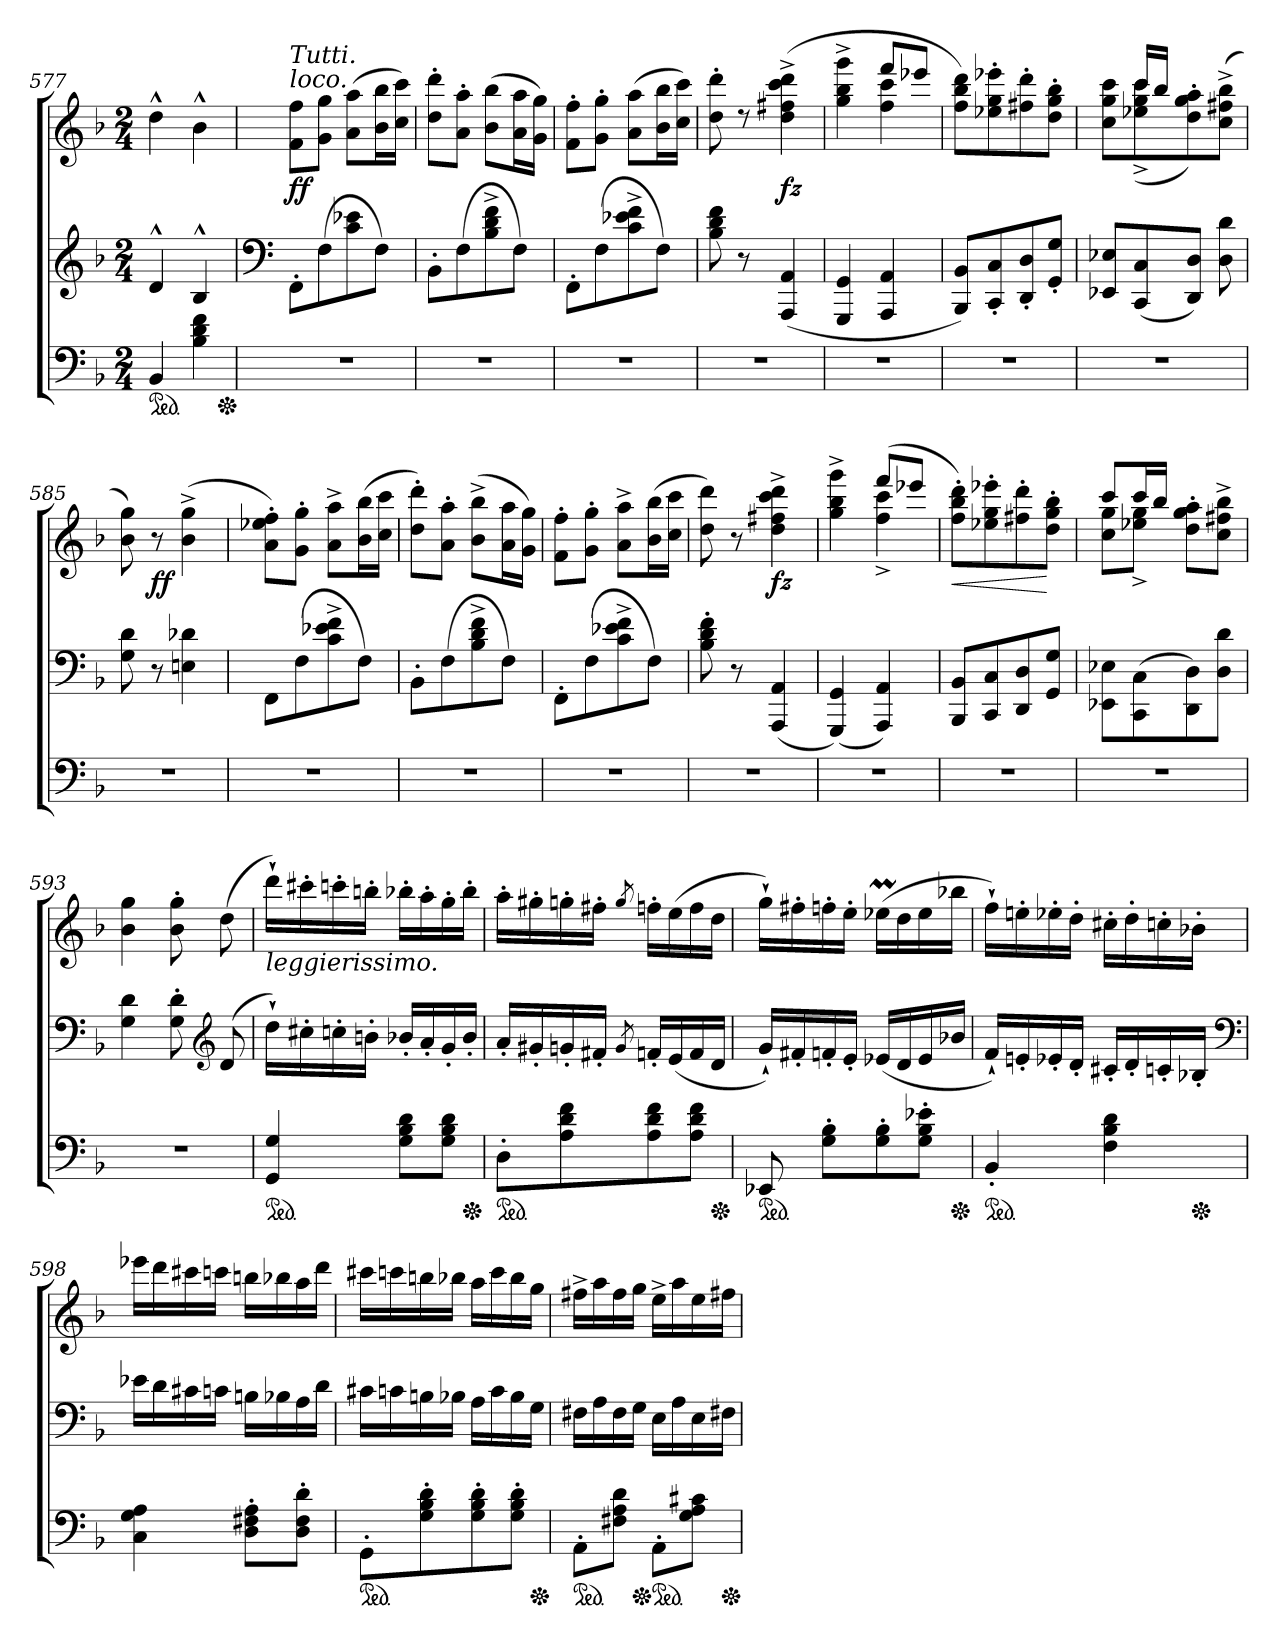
**kern	**kern	**kern	**dynam
*part3	*part2	*part1	*part1
*staff3	*staff2	*staff1	*staff1
*clefF4	*clefG2	*clefG2	*
*k[b-]	*k[b-]	*k[b-]	*
*M2/4	*M2/4	*M2/4	*
*ped	*	*	*
=577	=577	=577	=577
4BB-!	4d^^>	4dd^^>	.
4B-! 4d! 4f!	4B-^^>	4b-^^>	.
*Xped	*	*	*
=578	=578	=578	=578
*	*clefF4	*	*
!	!	!LO:TX:a:i:t=loco.	!
!	!	!LO:TX:a:i:t=Tutti.	!
!	!	!	!LO:DY:b
2r	8FF'>!\L	8f!\ 8ff!\L	ff
.	(8F!\	8g!\ 8gg!\J	.
.	8c!\ 8e-X!\	(8a!\ 8aa!\L	.
.	8F!\J)	16b-!\ 16bb-!\L	.
.	.	16cc!\ 16ccc!\JJ)	.
=579	=579	=579	=579
2r	8BB-'>!\L	8dd!'>\ 8ddd!'>\L	.
.	(8F!\	8a!'>\ 8aa!'>\J	.
.	8B-!^<\ 8d!^<\ 8f!^<\	(8b-!\ 8bb-!\L	.
.	8F!\J)	16a!\ 16aa!\L	.
.	.	16g!\ 16gg!\JJ)	.
=580	=580	=580	=580
2r	8FF'>!\L	8f!'>\ 8ff!'>\L	.
.	(8F!\	8g!'>\ 8gg!'>\J	.
.	8c!^<\ 8e-X!^<\ 8f!^<\	(8a!\ 8aa!\L	.
.	8F!\J)	16b-!\ 16bb-!\L	.
.	.	16cc!\ 16ccc!\JJ)	.
=581	=581	=581	=581
2r	8B-! 8d! 8f!	8dd!'> 8ddd!'>	.
.	8r	8rdd	.
!	!	!	!LO:DY:b
.	(4AAA! 4AA!	(4dd!^< 4ff#X!^< 4ccc!^< 4ddd!^<	fz
=582	=582	=582	=582
*	*	*^	*
2r	4GGG! 4GG!	4rffffyy	4gg!^< 4bb-!^< 4ggg!^<	.
.	4AAA! 4AA!	8fff!L	4ff! 4ccc!	.
.	.	8eee-X!J	.	.
*	*	*v	*v	*
=583	=583	=583	=583
2r	8BBB-! 8BB-!L)	8ff!\ 8bb-!\ 8ddd!\L)	.
.	8CC!'< 8C!'<	8ee-X!'>\ 8gg!'>\ 8eee-X!'>\	.
.	8DD!'< 8D!'<	8ff#X!'>\ 8ddd!'>\	.
.	8GG!'< 8G!'<J	8dd!'>\ 8gg!'>\ 8bb-!'>\J	.
=584	=584	=584	=584
*	*	*^	*
2r	8EE-X! 8E-X!L	8rgggyy	8cc!\ 8gg!\ 8ccc!\L	.
.	(8CC! 8C!	16ccc!LL	(>8ee-X!^<\ 8gg!^<\ 8ccc!^<\	.
.	.	16bb-!JJ	.	.
.	8DD! 8D!J)	4rgggyy	8dd!'>\ 8gg!'>\ 8aa!'>\)	.
.	8D! 8d!	.	(8cc!^<\ 8ff#X!^<\ 8bb-!^<\J	.
*	*	*v	*v	*
=585	=585	=585	=585
2r	8G! 8d!	8b-! 8gg!)	.
!	!	!	!LO:DY:b
.	8r	8r	ff
.	4En! 4d-X!	(4b-!^< 4gg!^<	.
=586	=586	=586	=586
2r	8FF!\L	8a!'>\ 8ee-X!'>\ 8ff!'>\L)	.
.	(8F!\	8g!'>\ 8gg!'>\J	.
.	8c!^<\ 8e-X!^<\ 8f!^<\	8a!^>\ 8aa!^>\L	.
.	8F!\J)	(16b-!\ 16bb-!\L	.
.	.	16cc!\ 16ccc!\JJ	.
=587	=587	=587	=587
2r	8BB-'>!\L	8dd!'>\ 8ddd!'>\L)	.
.	(8F!\	8a!'>\ 8aa!'>\J	.
.	8B-!^<\ 8d!^<\ 8f!^<\	(8b-!^>\ 8bb-!^>\L	.
.	8F!\J)	16a!\ 16aa!\L	.
.	.	16g!\ 16gg!\JJ)	.
=588	=588	=588	=588
2r	8FF'>!\L	8f!'>\ 8ff!'>\L	.
.	(8F!\	8g!'>\ 8gg!'>\J	.
.	8c!^<\ 8e-X!^<\ 8f!^<\	8a!^>\ 8aa!^>\L	.
.	8F!\J)	(>16b-!\ 16bb-!\L	.
.	.	16cc!\ 16ccc!\JJ	.
=589	=589	=589	=589
2r	8B-!'> 8d!'> 8f!'>	8dd! 8ddd!)	.
.	8r	8r	.
!	!	!	!LO:DY:b
.	(4AAA! 4AA!	4dd!^< 4ff#X!^< 4ccc!^< 4ddd!^<	fz
=590	=590	=590	=590
*	*	*^	*
2r	(4GGG! 4GG!)	4rddddyy	4gg!^< 4bb-!^< 4ggg!^<	.
.	4AAA! 4AA!)	(8fff!L	4ff!^< 4ccc!^<	.
.	.	8eee-X!J	.	.
*	*	*v	*v	*
=591	=591	=591	=591
!	!	!	!LO:HP:b
2r	8BBB-! 8BB-!L	8ff!'>\ 8bb-!'>\ 8ddd!'>\L)	<
.	8CC! 8C!	8ee-X!'>\ 8gg!'>\ 8eee-X!'>\	.
.	8DD! 8D!	8ff#X!'>\ 8ddd!'>\	.
.	8GG! 8G!J	8dd!'>\ 8gg!'>\ 8bb-!'>\J	[
=592	=592	=592	=592
*	*	*^	*
2r	8EE-X!\ 8E-X!\L	8ccc!L	8cc!\ 8gg!\L	.
.	(8CC!\ 8C!\	16ccc!L	8ee-X!^<\ 8gg!^<\J	.
.	.	16bb-!JJ	.	.
.	8DD!\ 8D!\)	4rbbbyy	8dd!'>\ 8gg!'>\ 8aa!'>\L	.
.	8D!\ 8d!\J	.	8cc!^<\ 8ff#X!^<\ 8bb-!^<\J	.
*	*	*v	*v	*
=593	=593	=593	=593
2r	4G! 4d!	4b-! 4gg!	.
.	8G!'> 8d!'>	8b-!'> 8gg!'>	.
*	*clefG2	*	*
.	(>8d	(8dd	.
=594	=594	=594	=594
!	!	!LO:TX:b:i:t=leggierissimo.	!
*ped	*	*	*
*^	*	*	*
4GG! 4G!	4..ryy	16dd`>LL)	16ddd`>LL)	.
.	.	16cc#X'>	16ccc#X'>	.
.	.	16ccn'>	16cccn'>	.
.	.	16bn'>JJ	16bbn'>JJ	.
8G!\ 8B-!\ 8d!\L	.	16b-X'</LL	16bb-X'>LL	.
.	.	16a'</	16aa'>	.
8G!\ 8B-!\ 8d!\J	.	16g'</	16gg'>	.
*Xped	*	*	*	*
.	16ryy	16b-'</JJ	16bb-'>JJ	.
=595	=595	=595	=595	=595
*ped	*	*	*	*
8D'>!\L	4..ryy	16a'<LL	16aa'>LL	.
.	.	16g#X'<	16gg#X'>	.
8A!\ 8d!\ 8f!\	.	16gn'<	16ggn'>	.
.	.	16f#X'<JJ	16ff#X'>JJ	.
.	.	8qg/	8qgg/	.
8A!\ 8d!\ 8f!\	.	16fn'<LL	16ffn'>LL	.
.	.	(16e	(16ee	.
8A!\ 8d!\ 8f!\J	.	16f	16ff	.
*Xped	*	*	*	*
.	16ryy	16dJJ	16ddJJ	.
=596	=596	=596	=596	=596
*ped	*	*	*	*
8EE-X!	4..ryy	16g`<LL)	16gg`>LL)	.
.	.	16f#X'<	16ff#X'>	.
8G!'>\ 8B-!'>\L	.	16fn'<	16ffn'>	.
.	.	16e'<JJ	16ee'>JJ	.
8G!'>\ 8B-!'>\	.	(16e-XLL	(16ee-XMLL	.
.	.	16d	16dd	.
8G!'>\ 8B-!'>\ 8e-X!'>\J	.	16e-	16ee-	.
*Xped	*	*	*	*
.	16ryy	16b-XJJ	16bb-XJJ	.
=597	=597	=597	=597	=597
*ped	*	*	*	*
4BB-'<!	4..ryy	16f`<LL)	16ff`>LL)	.
.	.	16en'<	16een'>	.
.	.	16e-X'<	16ee-X'>	.
.	.	16d'<JJ	16dd'>JJ	.
4F! 4B-! 4d!	.	16c#X'<LL	16cc#X'>LL	.
.	.	16d'<	16dd'>	.
.	.	16cn'<	16ccn'>	.
*Xped	*	*	*	*
.	16ryy	16B-X'<JJ	16b-X'>JJ	.
*	*	*clefF4	*	*
*v	*v	*	*	*
=598	=598	=598	=598
4C! 4G! 4A!	16e-XLL	16eee-XLL	.
.	16d	16ddd	.
.	16c#X	16ccc#X	.
.	16cnJJ	16cccnJJ	.
8D!'>\ 8F#X!'>\ 8A!'>\L	16BnLL	16bbnLL	.
.	16B-X	16bb-X	.
8D!'>\ 8F#!'>\ 8d!'>\J	16A	16aa	.
.	16dJJ	16dddJJ	.
=599	=599	=599	=599
*ped	*	*	*
*^	*	*	*
8GG'>!\L	4..ryy	16c#XLL	16ccc#XLL	.
.	.	16cn	16cccn	.
8G!'>\ 8B-!'>\ 8d!'>\	.	16Bn	16bbn	.
.	.	16B-XJJ	16bb-XJJ	.
8G!'>\ 8B-!'>\ 8d!'>\	.	16ALL	16aaLL	.
.	.	16c	16ccc	.
8G!'>\ 8B-!'>\ 8d!'>\J	.	16B-	16bb-	.
*Xped	*	*	*	*
.	16ryy	16GJJ	16ggJJ	.
=600	=600	=600	=600	=600
*ped	*	*	*	*
8AA'>!\L	8.ryy	16F#XLL	16ff#X^<LL	.
.	.	16A	16aa	.
8F#X!\ 8A!\ 8d!\J	.	16F#	16ff#	.
*Xped	*	*	*	*
.	4ryy	16GJJ	16ggJJ	.
*ped	*	*	*	*
8AA'>!\L	.	16ELL	16ee^<LL	.
.	.	16A	16aa	.
8G!\ 8A!\ 8c#X!\J	.	16E	16ee	.
*Xped	*	*	*	*
.	16ryy	16F#XJJ	16ff#XJJ	.
*v	*v	*	*	*
=	=	=	=
*-	*-	*-	*-
